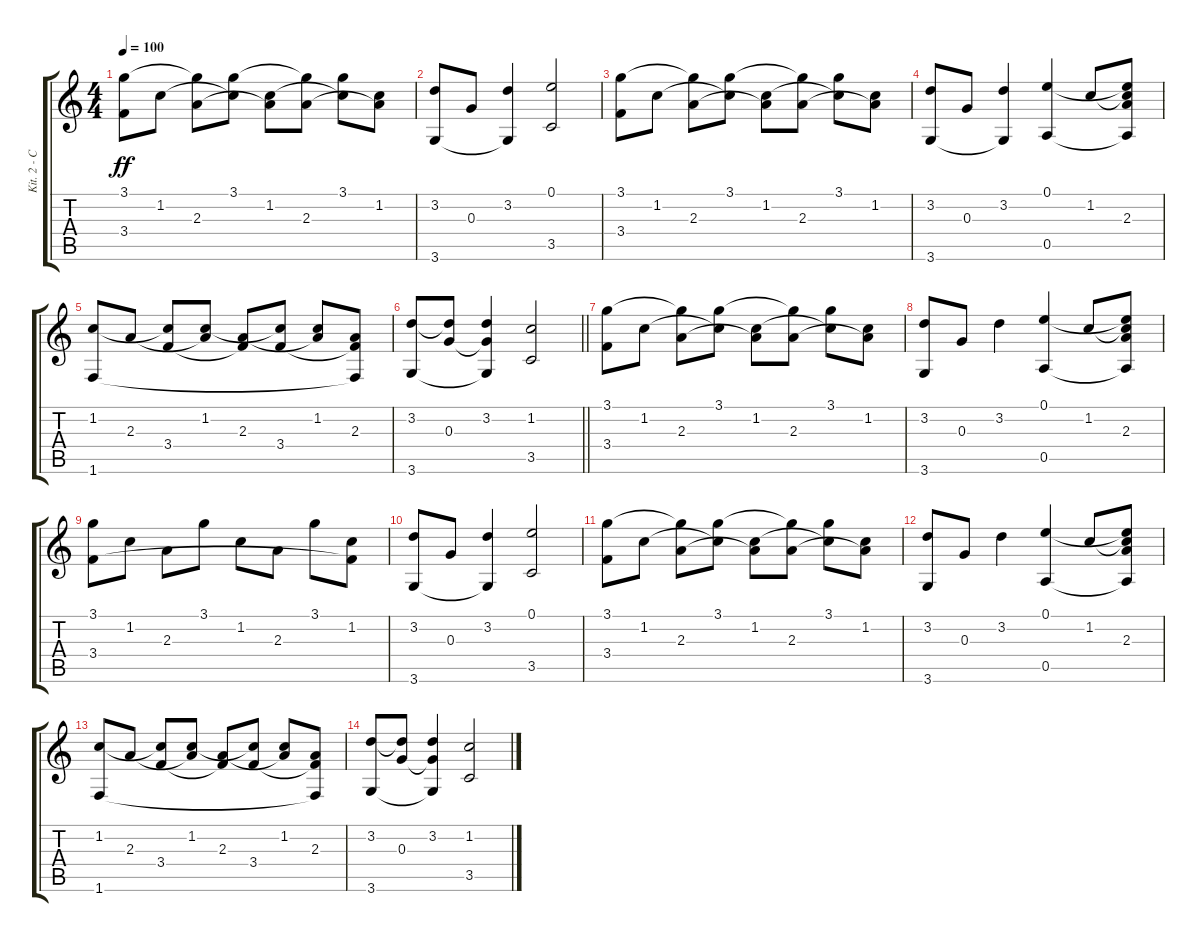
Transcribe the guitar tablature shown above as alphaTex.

\track ("Kit. 2 - Clean" "Kit. 2 - C") {instrument electricguitarclean}
\staff {score tabs}
\tuning (E4 B3 G3 D3 A2 E2) {hide}
\ts (4 4)
\tempo 100
\clef g2
\ks c
(3.1 3.4).8{dy ff} 1.2.8 (3.1{t} 2.3).8 (3.1 1.2{t}).8 (1.2 2.3{t}).8 (3.1{t} 2.3).8 (3.1 1.2{t}).8 (1.2 2.3{t}).8 |
(3.2 3.6).8 0.3.8 (3.2 3.6{t}).4 (0.1 3.5).2 |
(3.1 3.4).8 1.2.8 (3.1{t} 2.3).8 (3.1 1.2{t}).8 (1.2 2.3{t}).8 (3.1{t} 2.3).8 (3.1 1.2{t}).8 (1.2 2.3{t}).8 |
(3.2 3.6).8 0.3.8 (3.2 3.6{t}).4 (0.1 0.5).4 1.2.8 (0.1{t} 1.2{t} 2.3 0.5{t}).8 |
(1.2 1.6).8 2.3.8 (1.2{t} 3.4).8 (1.2 2.3{t}).8 (2.3 3.4{t}).8 (1.2{t} 3.4).8 (1.2 2.3{t}).8 (2.3 3.4{t} 1.6{t}).8 |
\barLineRight lightlight
(3.2 3.6).8 (3.2{t} 0.3).8 (3.2 0.3{t} 3.6{t}).4 (1.2 3.5).2 |
(3.1 3.4).8{volume 7} 1.2.8 (3.1{t} 2.3).8 (3.1 1.2{t}).8 (1.2 2.3{t}).8 (3.1{t} 2.3).8 (3.1 1.2{t}).8 (1.2 2.3{t}).8 |
(3.2 3.6).8 0.3.8 3.2.4 (0.1 0.5).4 1.2.8 (0.1{t} 1.2{t} 2.3 0.5{t}).8 |
(3.1 3.4).8 1.2.8 2.3.8 3.1.8 1.2.8 2.3.8 3.1.8 (1.2 3.4{t}).8 |
(3.2 3.6).8 0.3.8 (3.2 3.6{t}).4 (0.1 3.5).2 |
(3.1 3.4).8{volume 0} 1.2.8 (3.1{t} 2.3).8 (3.1 1.2{t}).8 (1.2 2.3{t}).8 (3.1{t} 2.3).8 (3.1 1.2{t}).8 (1.2 2.3{t}).8 |
(3.2 3.6).8 0.3.8 3.2.4 (0.1 0.5).4 1.2.8 (0.1{t} 1.2{t} 2.3 0.5{t}).8 |
(1.2 1.6).8 2.3.8 (1.2{t} 3.4).8 (1.2 2.3{t}).8 (2.3 3.4{t}).8 (1.2{t} 3.4).8 (1.2 2.3{t}).8 (2.3 3.4{t} 1.6{t}).8 |
(3.2 3.6).8 (3.2{t} 0.3).8 (3.2 0.3{t} 3.6{t}).4 (1.2 3.5).2
